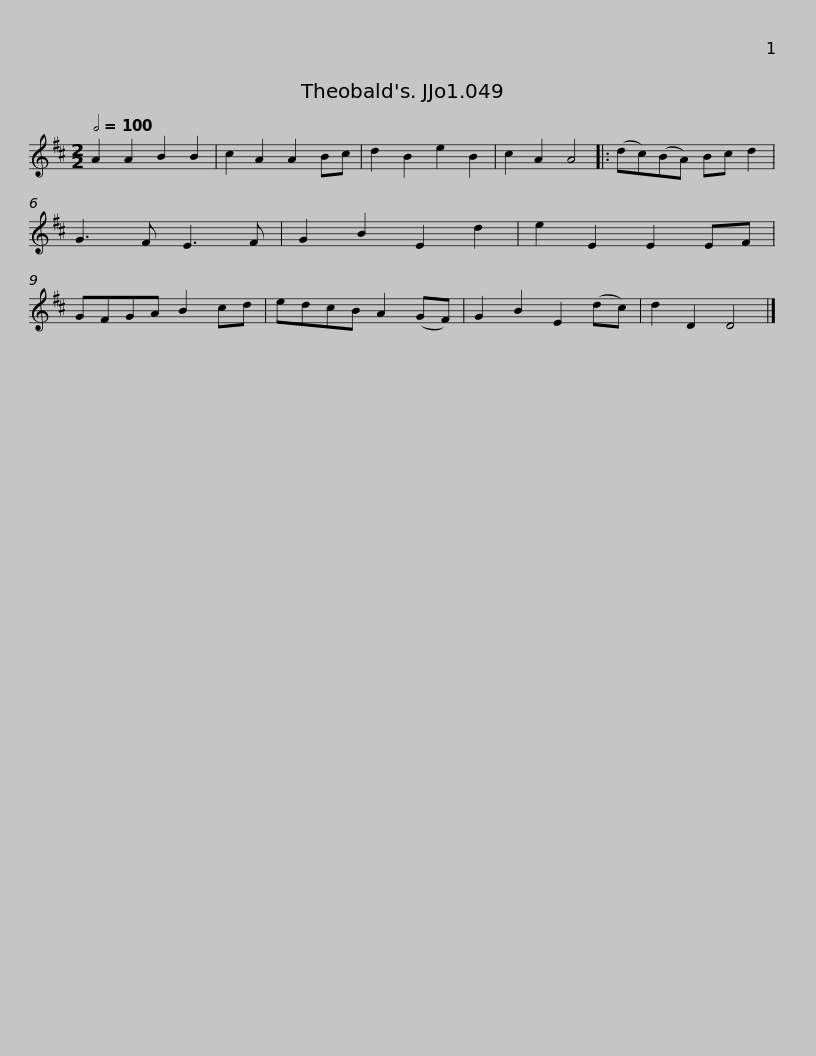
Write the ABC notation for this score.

X:1
L:1/8
Q:1/2=100
M:2/2
I:linebreak $
K:D
V:1 treble
V:1
 A2 A2 B2 B2 | c2 A2 A2 Bc | d2 B2 e2 B2 | c2 A2 A4 |: (dc)(BA) Bc d2 | %5
 G3 F E3 F | G2 B2 E2 d2 | e2 E2 E2 EF |$ GFGA B2 cd | edcB A2 (GF) | %10
 G2 B2 E2 (dc) | d2 D2 D4 |] %12
